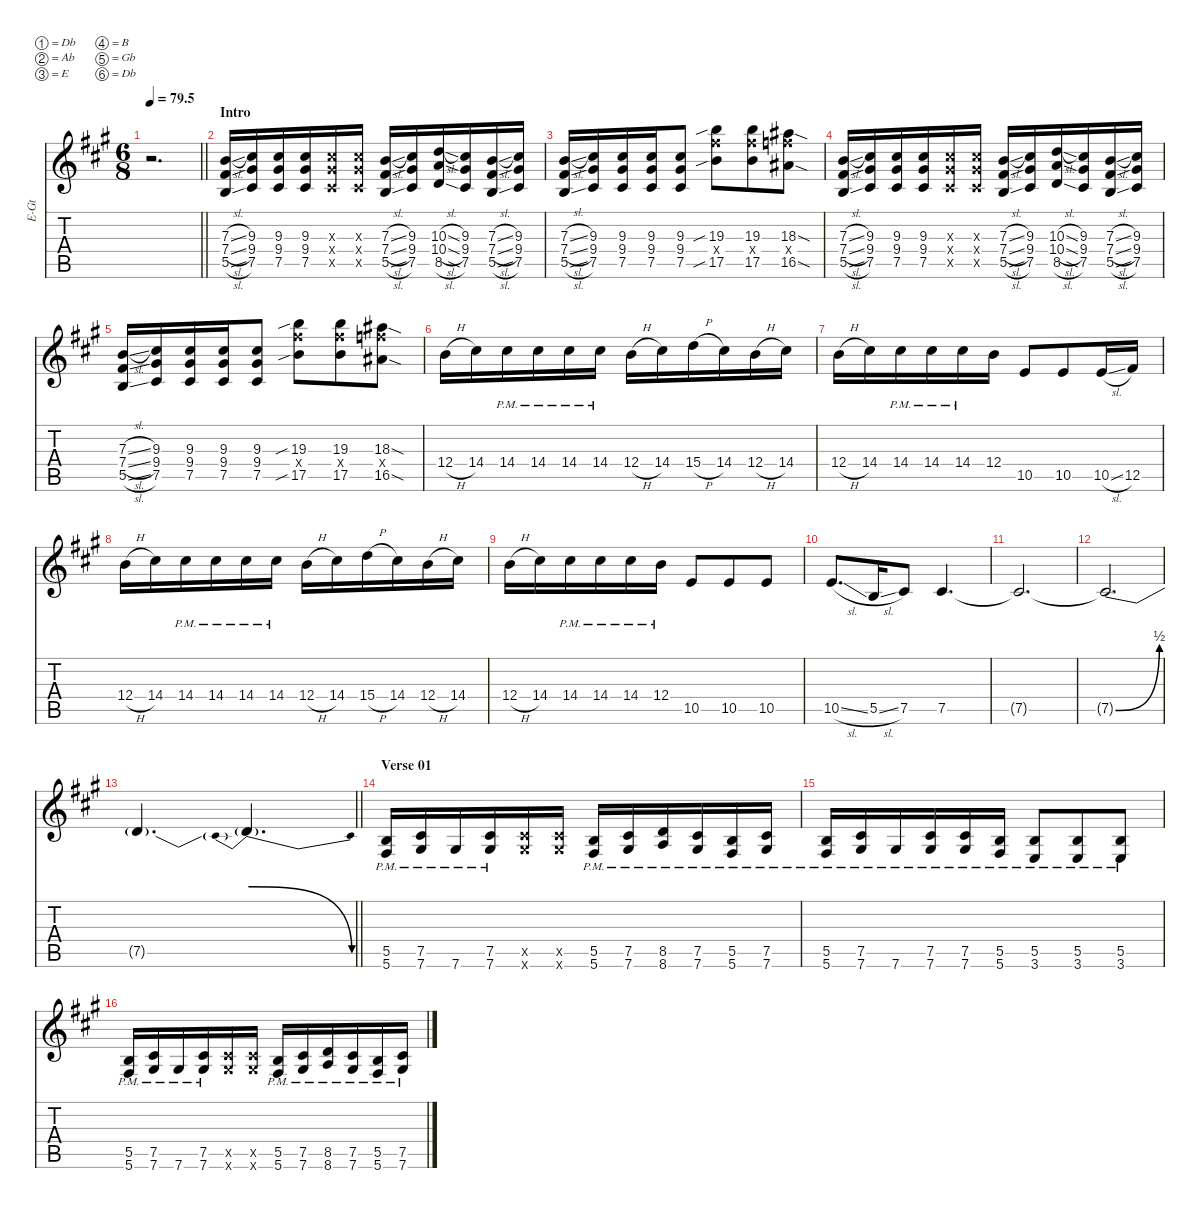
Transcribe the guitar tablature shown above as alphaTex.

\defaultSystemsLayout 4
\hideDynamics
\bracketExtendMode nobrackets
\otherSystemsTrackNameOrientation horizontal
\track ("Guitar1" "E-Gt") {instrument overdrivenguitar}
\staff {score tabs}
\tuning (Db4 Ab3 E3 B2 Gb2 Db2)
\ts (6 8)
\tempo
79.5
\accidentals auto
\clef g2
\ottava regular
\simile none
\barLineRight lightlight
\ks a
r.2{d dy f instrument overdrivenguitar beam Down} |
\section ("" "Intro")
(5.5{sl acc forcenatural} 7.4{sl acc #} 7.3{sl acc forcenatural}).16{beam Up} (7.5{acc #} 9.4{acc #} 9.3{acc #}).16{beam Up} (7.5{acc #} 9.4{acc #} 9.3{acc #}).16{beam Up} (7.5{acc #} 9.4{acc #} 9.3{acc #}).16{beam Up} (7.5{x acc #} 9.4{x acc #} 9.3{x acc #}).16{dy p beam Up} (7.5{x acc #} 9.4{x acc #} 9.3{x acc #}).16{beam Up} (5.5{sl acc forcenatural} 7.4{sl acc #} 7.3{sl acc forcenatural}).16{dy f beam Up} (7.5{acc #} 9.4{acc #} 9.3{acc #}).16{beam Up} (8.5{sl acc forcenatural} 10.4{sl acc forcenatural} 10.3{sl acc forcenatural}).16{beam Up} (7.5{acc #} 9.4{acc #} 9.3{acc #}).16{beam Up} (5.5{sl acc forcenatural} 7.4{sl acc #} 7.3{sl acc forcenatural}).16{beam Up} (7.5{acc #} 9.4{acc #} 9.3{acc #}).16{beam Up} |
(5.5{sl acc forcenatural} 7.4{sl acc #} 7.3{sl acc forcenatural}).16{beam Up} (7.5{acc #} 9.4{acc #} 9.3{acc #}).16{beam Up} (7.5{acc #} 9.4{acc #} 9.3{acc #}).16{beam Up} (7.5{acc #} 9.4{acc #} 9.3{acc #}).16{beam Up} (7.5{acc #} 9.4{acc #} 9.3{acc #}).8{beam Up} (17.5{sib acc forcenatural} 19.3{sib acc forcenatural} 19.4{x acc #}).8{beam Down} (19.3{acc forcenatural} 17.5{acc forcenatural} 19.4{x acc #}).8{beam Down} (18.3{sod acc #} 16.5{sod acc #} 18.4{x acc forcenatural}).8{beam Down} |
(5.5{sl acc forcenatural} 7.4{sl acc #} 7.3{sl acc forcenatural}).16{beam Up} (7.5{acc #} 9.4{acc #} 9.3{acc #}).16{beam Up} (7.5{acc #} 9.4{acc #} 9.3{acc #}).16{beam Up} (7.5{acc #} 9.4{acc #} 9.3{acc #}).16{beam Up} (7.5{x acc #} 9.4{x acc #} 9.3{x acc #}).16{dy p beam Up} (7.5{x acc #} 9.4{x acc #} 9.3{x acc #}).16{beam Up} (5.5{sl acc forcenatural} 7.4{sl acc #} 7.3{sl acc forcenatural}).16{dy f beam Up} (7.5{acc #} 9.4{acc #} 9.3{acc #}).16{beam Up} (8.5{sl acc forcenatural} 10.4{sl acc forcenatural} 10.3{sl acc forcenatural}).16{beam Up} (7.5{acc #} 9.4{acc #} 9.3{acc #}).16{beam Up} (5.5{sl acc forcenatural} 7.4{sl acc #} 7.3{sl acc forcenatural}).16{beam Up} (7.5{acc #} 9.4{acc #} 9.3{acc #}).16{beam Up} |
(5.5{sl acc forcenatural} 7.4{sl acc #} 7.3{sl acc forcenatural}).16{beam Up} (7.5{acc #} 9.4{acc #} 9.3{acc #}).16{beam Up} (7.5{acc #} 9.4{acc #} 9.3{acc #}).16{beam Up} (7.5{acc #} 9.4{acc #} 9.3{acc #}).16{beam Up} (7.5{acc #} 9.4{acc #} 9.3{acc #}).8{beam Up} (17.5{sib acc forcenatural} 19.3{sib acc forcenatural} 19.4{x acc #}).8{beam Down} (19.3{acc forcenatural} 17.5{acc forcenatural} 19.4{x acc #}).8{beam Down} (18.3{sod acc #} 16.5{sod acc #} 18.4{x acc forcenatural}).8{beam Down} |
12.4{h acc forcenatural}.16{instrument overdrivenguitar beam Down} 14.4{acc #}.16{beam Down} 14.4{pm acc #}.16{beam Down} 14.4{pm acc #}.16{beam Down} 14.4{pm acc #}.16{beam Down} 14.4{pm acc #}.16{beam Down} 12.4{h acc forcenatural}.16{beam Down} 14.4{acc #}.16{beam Down} 15.4{h acc forcenatural}.16{beam Down} 14.4{acc #}.16{beam Down} 12.4{h acc forcenatural}.16{beam Down} 14.4{acc #}.16{beam Down} |
12.4{h acc forcenatural}.16{beam Down} 14.4{acc #}.16{beam Down} 14.4{pm acc #}.16{beam Down} 14.4{pm acc #}.16{beam Down} 14.4{pm acc #}.16{beam Down} 12.4{acc forcenatural}.16{beam Down} 10.5{acc forcenatural}.8{beam Up} 10.5{acc forcenatural}.8{beam Up} 10.5{sl acc forcenatural}.16{beam Up} 12.5{acc #}.16{beam Up} |
12.4{h acc forcenatural}.16{beam Down} 14.4{acc #}.16{beam Down} 14.4{pm acc #}.16{beam Down} 14.4{pm acc #}.16{beam Down} 14.4{pm acc #}.16{beam Down} 14.4{pm acc #}.16{beam Down} 12.4{h acc forcenatural}.16{beam Down} 14.4{acc #}.16{beam Down} 15.4{h acc forcenatural}.16{beam Down} 14.4{acc #}.16{beam Down} 12.4{h acc forcenatural}.16{beam Down} 14.4{acc #}.16{beam Down} |
12.4{h acc forcenatural}.16{beam Down} 14.4{acc #}.16{beam Down} 14.4{pm acc #}.16{beam Down} 14.4{pm acc #}.16{beam Down} 14.4{pm acc #}.16{beam Down} 12.4{pm acc forcenatural}.16{beam Down} 10.5{acc forcenatural}.8{beam Up} 10.5{acc forcenatural}.8{beam Up} 10.5{acc forcenatural}.8{beam Up} |
10.5{sl acc forcenatural}.8{d beam Up} 5.5{sl acc forcenatural}.16{beam Up} 7.5{acc #}.8{beam Up} 7.5{acc #}.4{d beam Up} |
7.5{t acc #}.2{d beam Up} |
7.5{be (bend 0 0 31.2 2) t acc #}.2{d beam Up} |
\barLineRight lightlight
7.5{t}.4{d beam Up} 7.5{be (prebendrelease 0 2 59.4 0) t}.4{d dy p beam Up} |
\section ("" "Verse 01")
(5.6{pm acc #} 5.5{pm acc forcenatural}).16{dy f instrument overdrivenguitar beam Up} (7.5{pm acc #} 7.6{pm acc #}).16{beam Up} 7.6{pm acc #}.16{beam Up} (7.6{pm acc #} 7.5{pm acc #}).16{beam Up} (7.6{x acc #} 7.5{x acc #}).16{dy p beam Up} (7.6{x acc #} 7.5{x acc #}).16{beam Up} (5.6{pm acc #} 5.5{pm acc forcenatural}).16{dy f beam Up} (7.6{pm acc #} 7.5{pm acc #}).16{beam Up} (8.5{pm acc forcenatural} 8.6{pm acc forcenatural}).16{beam Up} (7.6{pm acc #} 7.5{pm acc #}).16{beam Up} (5.6{pm acc #} 5.5{pm acc forcenatural}).16{beam Up} (7.5{pm acc #} 7.6{pm acc #}).16{beam Up} |
(5.6{pm acc #} 5.5{pm acc forcenatural}).16{beam Up} (7.5{pm acc #} 7.6{pm acc #}).16{beam Up} 7.6{pm acc #}.16{beam Up} (7.6{pm acc #} 7.5{pm acc #}).16{beam Up} (7.6{pm acc #} 7.5{pm acc #}).16{beam Up} (5.5{pm acc forcenatural} 5.6{pm acc #}).16{beam Up} (3.6{pm acc forcenatural} 5.5{pm acc forcenatural}).8{beam Up} (3.6{pm acc forcenatural} 5.5{pm acc forcenatural}).8{beam Up} (3.6{pm acc forcenatural} 5.5{pm acc forcenatural}).8{beam Up} |
(5.6{pm acc #} 5.5{pm acc forcenatural}).16{beam Up} (7.5{pm acc #} 7.6{pm acc #}).16{beam Up} 7.6{pm acc #}.16{beam Up} (7.6{pm acc #} 7.5{pm acc #}).16{beam Up} (7.6{x acc #} 7.5{x acc #}).16{dy p beam Up} (7.6{x acc #} 7.5{x acc #}).16{beam Up} (5.6{pm acc #} 5.5{pm acc forcenatural}).16{dy f beam Up} (7.6{pm acc #} 7.5{pm acc #}).16{beam Up} (8.5{pm acc forcenatural} 8.6{pm acc forcenatural}).16{beam Up} (7.6{pm acc #} 7.5{pm acc #}).16{beam Up} (5.6{pm acc #} 5.5{pm acc forcenatural}).16{beam Up} (7.5{pm acc #} 7.6{pm acc #}).16{beam Up}
